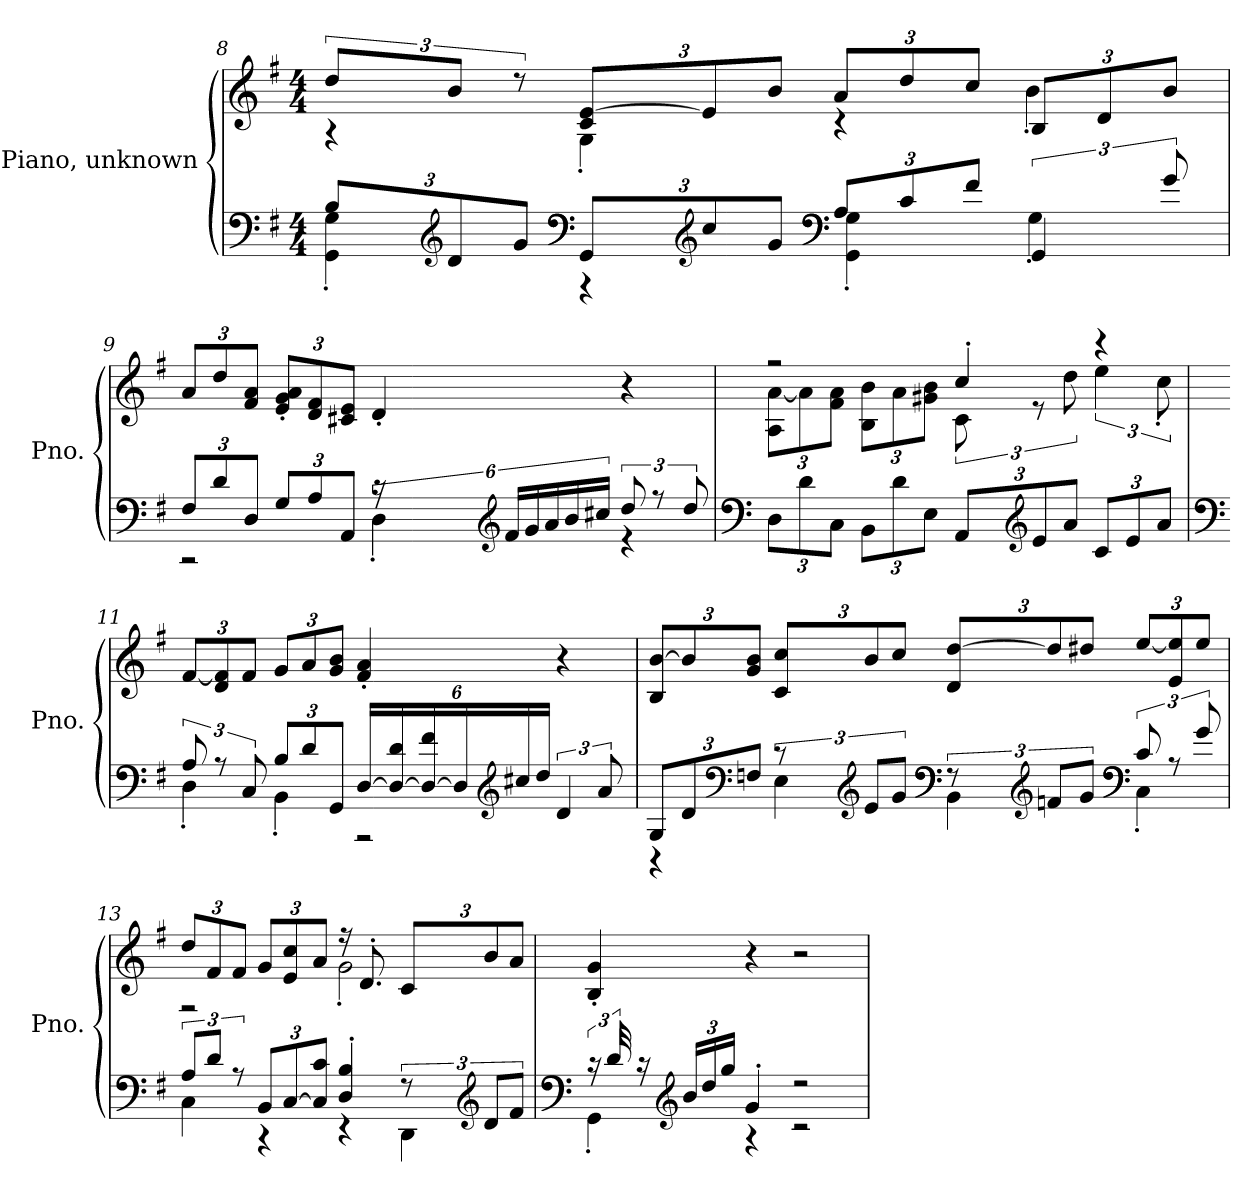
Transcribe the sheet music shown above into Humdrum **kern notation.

**kern	**kern
*part1	*part1
*staff2	*staff1
*I"Piano, unknown	*
*I'Pno.	*
*clefF4	*clefG2
*k[f#]	*k[f#]
*M4/4	*M4/4
*Xbrackettup	*
=8	=8
*^	*^
12B/L	4GG\' 4G\'	12dd/L	4r
*clefG2	*	*	*
12d/	.	12b/J	.
12g/J	.	12r	.
*clefF4	*	*	*
*	*	*Xbrackettup	*
12GG/L	4r	12c/ [12e/L	4G'\
*clefG2	*	*	*
12cc/	.	12e/]	.
12g/J	.	12b/J	.
*clefF4	*	*	*
12A/L	4GG\' 4G\'	12a/L	4r
12c/	.	12dd/	.
12f#/J	.	12cc/J	.
*brackettup	*	*	*
6GG/	4G'\	12B/L	4b'\
.	.	12d/	.
12g/	.	12b/J	.
*	*	*v	*v
!!LO:LB:g=z
=9	=9	=9
*Xbrackettup	*	*
12F#/L	2r	12a/L
12d/	.	12dd/
12D/J	.	12f#/ 12a/J
12G/L	.	12e/' 12g/' 12a/'L
12A/	.	12d/ 12f#/
12AA/J	.	12c#X/ 12e/J
*brackettup	*	*
24r	4D'\	4d'/
*clefG2	*	*
24f#/LL	.	.
24g/	.	.
*Xbrackettup	*	*
24a/	.	.
24b/	.	.
24cc#X/JJ	.	.
*brackettup	*	*
12dd/	4r	4r
12r	.	.
12dd/	.	.
*v	*v	*
=10	=10
*clefF4	*
*Xbrackettup	*
*	*^
12D\L	2r	12A\ [12a\L
12d\	.	12a\]
12C\J	.	12f#\ 12a\J
12BB\L	.	12B\ 12b\L
12d\	.	12a\
12E\J	.	12g#X\ 12b\J
*	*	*brackettup
12AA/L	4cc'/	12c\
*clefG2	*	*
12e/	.	12r
12a/J	.	12dd\
12c/L	4r	6ee\
12e/	.	.
12a/J	.	12cc'\
*	*v	*v
!!LO:LB:g=z
=11	=11
*clefF4	*
*brackettup	*Xbrackettup
*^	*
12A/	4D'\	[12f#/L
12r	.	12d/ 12f#/]
12C/	.	12f#/J
*Xbrackettup	*	*
12B/L	4BB'\	12g/L
12d/	.	12a/
12GG/J	.	12g/ 12b/J
[24D/LL	2r	4f#/' 4a/'
24D/_ 24d/	.	.
24D/_ 24f#/	.	.
24D/]	.	.
*clefG2	*	*
24cc#X/	.	.
24dd/JJ	.	.
*brackettup	*	*
6d/	.	4r
12a/	.	.
=12	=12	=12
*Xbrackettup	*	*
12G/L	4r	12B/ [12b/L
12d/	.	12b/]
*clefF4	*	*
12Fn/J	.	12g/ 12b/J
*brackettup	*	*
12r	4E\	12c/ 12cc/L
*clefG2	*	*
12e/L	.	12b/
12g/J	.	12cc/J
*clefF4	*	*
12r	4BB\	12d/ [12dd/L
*clefG2	*	*
12fn/L	.	12dd/]
12g/J	.	12dd#X/J
*clefF4	*	*
12c/	4C'\	[12ee/L
12r	.	12e/ 12ee/]
12g/	.	12ee/J
!!LO:PB:g=z
=13	=13	=13
*	*	*^
12A/L	4C\	12dd/L	2r
12d/J	.	12f#/	.
12r	.	12f#/J	.
*Xbrackettup	*	*	*
12BB/L	4r	12g/L	.
[12C/	.	12e/ 12cc/	.
12C/] 12c/J	.	12a/J	.
4D/' 4B/'	4r	16r	2g'\
.	.	8.d'/	.
*brackettup	*	*	*
12r	4DD\	12c/L	.
*clefG2	*	*	*
12d/L	.	12b/	.
12f#/J	.	12a/J	.
*	*	*v	*v
=14	=14	=14
*clefF4	*	*
24r	4GG'\	4B/' 4g/'
48d/	.	.
16r	.	.
*clefG2	*	*
*Xbrackettup	*	*
24b/LL	.	.
24dd/	.	.
24gg/JJ	.	.
4g'/	4r	4r
2r	2r	2r
*v	*v	*
=	=
*-	*-
